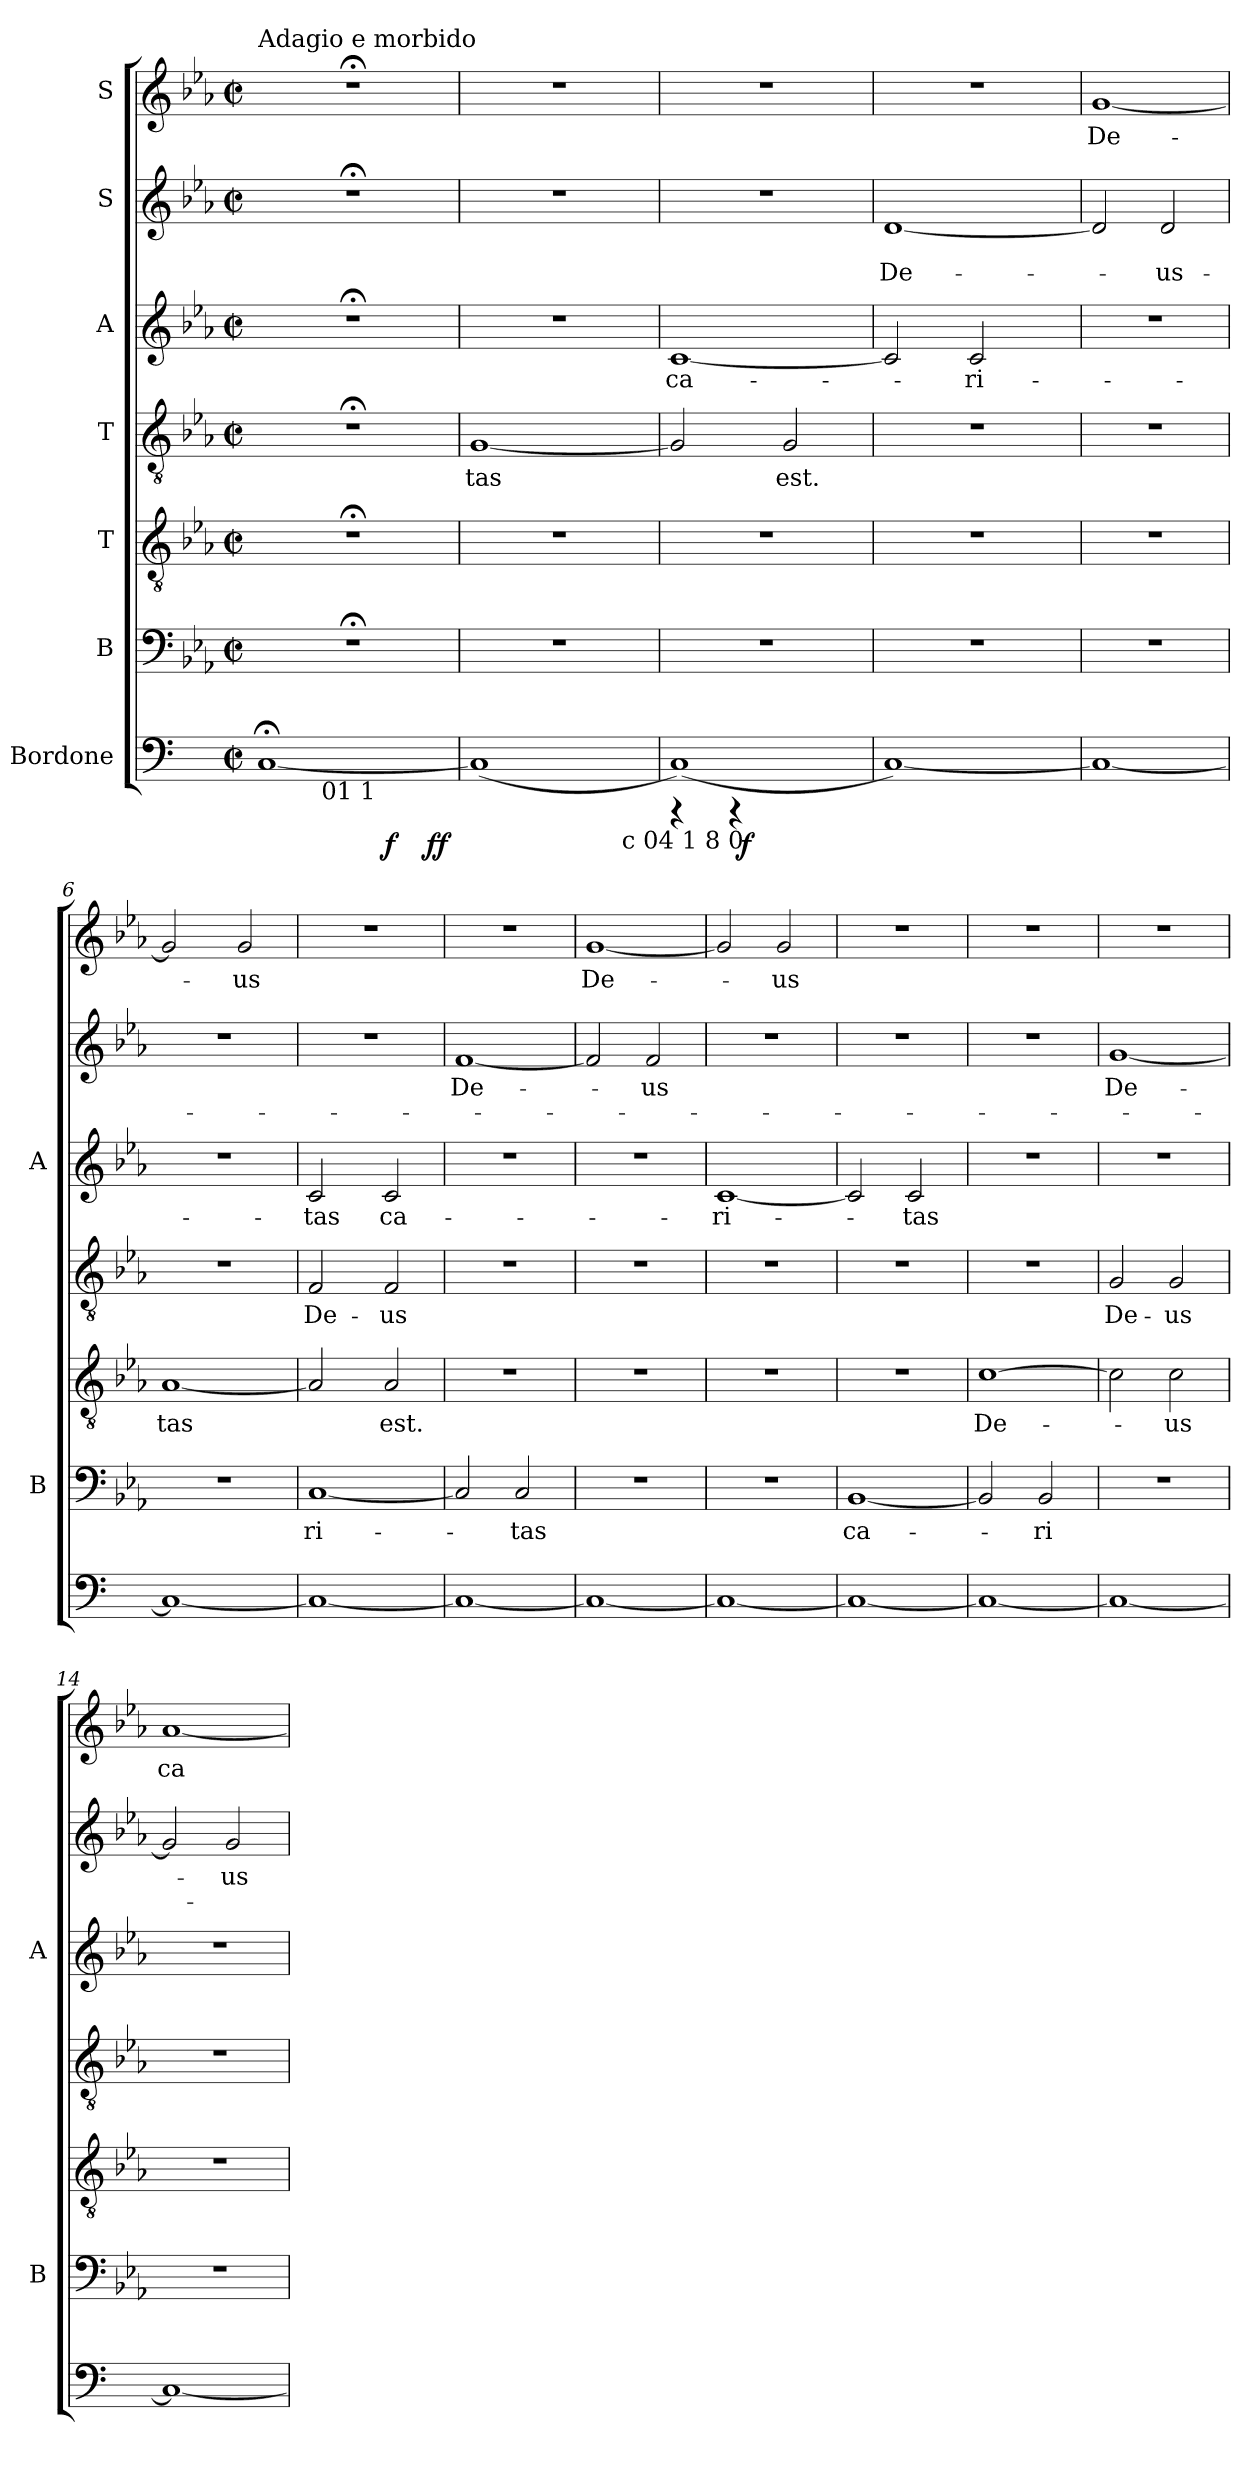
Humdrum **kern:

**kern	**dynam	**kern	**text	**kern	**text	**kern	**text	**kern	**text	**kern	**text	**text	**kern	**text
*part7	*part7	*part6	*part6	*part5	*part5	*part4	*part4	*part3	*part3	*part2	*part2	*part2	*part1	*part1
*staff7	*staff7	*staff6	*staff6	*staff5	*staff5	*staff4	*staff4	*staff3	*staff3	*staff2	*staff2	*staff2	*staff1	*staff1
*I"Bordone	*	*I"B	*	*I"T	*	*I"T	*	*I"A	*	*I"S	*	*	*I"S	*
*	*	*I'B	*	*	*	*	*	*I'A	*	*	*	*	*	*
*clefF4	*	*clefF4	*	*clefGv2	*	*clefGv2	*	*clefG2	*	*clefG2	*	*	*clefG2	*
*ITrd-2c-3	*	*	*	*	*	*	*	*	*	*	*	*	*	*
*k[b-e-a-]	*	*k[b-e-a-]	*	*k[b-e-a-]	*	*k[b-e-a-]	*	*k[b-e-a-]	*	*k[b-e-a-]	*	*	*k[b-e-a-]	*
*E-:	*	*E-:	*	*E-:	*	*E-:	*	*E-:	*	*E-:	*	*	*E-:	*
*M2/2	*	*M2/2	*	*M2/2	*	*M2/2	*	*M2/2	*	*M2/2	*	*	*M2/2	*
*met(c|)	*	*met(c|)	*	*met(c|)	*	*met(c|)	*	*met(c|)	*	*met(c|)	*	*	*met(c|)	*
=1	=1	=1	=1	=1	=1	=1	=1	=1	=1	=1	=1	=1	=1	=1
*^	*	*	*	*	*	*	*	*	*	*	*	*	*	*
*	*^	*	*	*	*	*	*	*	*	*	*	*	*	*	*
!	!	!	!	!	!	!	!	!	!	!	!	!	!	!	!LO:TX:a:t=Adagio e morbido	!
*	*	*^	*	*	*	*	*	*	*	*	*	*	*	*	*	*
[<1E-;	2.ryy	2ryy	4..ryy	.	1r;<	.	1r;<	.	1r;<	.	1r;<	.	1r;<	.	.	1r;<	.
!	!	!	!LO:TX:b:t=01 1	!	!	!	!	!	!	!	!	!	!	!	!	!	!
.	.	.	2ryy	.	.	.	.	.	.	.	.	.	.	.	.	.	.
.	.	4ryy	.	.	.	.	.	.	.	.	.	.	.	.	.	.	.
!	!	!	!	!LO:DY:b	!	!	!	!	!	!	!	!	!	!	!	!	!
.	4ryy	8ryy	.	f	.	.	.	.	.	.	.	.	.	.	.	.	.
.	.	32ryy	.	.	.	.	.	.	.	.	.	.	.	.	.	.	.
!	!	!	!	!LO:DY:b	!	!	!	!	!	!	!	!	!	!	!	!	!
.	.	16.ryy	.	ff	.	.	.	.	.	.	.	.	.	.	.	.	.
.	.	.	16ryy	.	.	.	.	.	.	.	.	.	.	.	.	.	.
=2	=2	=2	=2	=2	=2	=2	=2	=2	=2	=2	=2	=2	=2	=2	=2	=2	=2
!	!	!	!	!	!	!	!	!	!	!LO:LY:b	!	!	!	!	!	!	!
*	*v	*v	*v	*	*	*	*	*	*^	*	*	*	*	*	*	*	*
(<1E-]	2ryy	.	1r	.	1r	.	[<1G	8ryy	tas	1r	.	1r	.	.	1r	.
.	.	.	.	.	.	.	.	2..ryy	.	.	.	.	.	.	.	.
.	4ryy	.	.	.	.	.	.	.	.	.	.	.	.	.	.	.
.	16ryy	.	.	.	.	.	.	.	.	.	.	.	.	.	.	.
!	!LO:TX:b:t=c 04 1 8 0	!	!	!	!	!	!	!	!	!	!	!	!	!	!	!
.	8.ryy	.	.	.	.	.	.	.	.	.	.	.	.	.	.	.
=3	=3	=3	=3	=3	=3	=3	=3	=3	=3	=3	=3	=3	=3	=3	=3	=3
!	!	!	!	!	!	!	!	!	!	!	!LO:LY:b	!	!	!	!	!
*	*^	*	*	*	*	*	*v	*v	*	*^	*	*	*	*	*	*
4rGGG	(<1E-)	4ryy	.	1r	.	1r	.	2G/]	.	[<1c	8ryy	ca-	1r	.	.	1r	.
.	.	.	.	.	.	.	.	.	.	.	2..ryy	.	.	.	.	.	.
4rGGG	.	32ryy	.	.	.	.	.	.	.	.	.	.	.	.	.	.	.
!	!	!	!LO:DY:b	!	!	!	!	!	!	!	!	!	!	!	!	!	!
.	.	2ryy	f	.	.	.	.	.	.	.	.	.	.	.	.	.	.
!	!	!	!	!	!	!	!	!	!LO:LY:b	!	!	!	!	!	!	!	!
2ryy	.	.	.	.	.	.	.	2G/	est.	.	.	.	.	.	.	.	.
.	.	8..ryy	.	.	.	.	.	.	.	.	.	.	.	.	.	.	.
=4	=4	=4	=4	=4	=4	=4	=4	=4	=4	=4	=4	=4	=4	=4	=4	=4	=4
!	!	!	!	!	!	!	!	!	!	!	!	!	!	!	!LO:LY:b	!	!
*v	*v	*v	*	*	*	*	*	*	*	*v	*v	*	*^	*	*	*	*
[<1E-)	.	1r	.	1r	.	1r	.	2c/]	.	[<1d	16.ryy	.	De-	1r	.
.	.	.	.	.	.	.	.	.	.	.	2ryy	.	.	.	.
!	!	!	!	!	!	!	!	!	!LO:LY:b	!	!	!	!	!	!
.	.	.	.	.	.	.	.	2c/	-ri-	.	.	.	.	.	.
.	.	.	.	.	.	.	.	.	.	.	4ryy	.	.	.	.
.	.	.	.	.	.	.	.	.	.	.	8ryy	.	.	.	.
.	.	.	.	.	.	.	.	.	.	.	32ryy	.	.	.	.
=5	=5	=5	=5	=5	=5	=5	=5	=5	=5	=5	=5	=5	=5	=5	=5
!	!	!	!	!	!	!	!	!	!	!	!	!	!	!	!LO:LY:b
*	*	*	*	*	*	*	*	*	*	*v	*v	*	*	*	*
1E-_	.	1r	.	1r	.	1r	.	1r	.	2d/]	.	.	[<1g	De-
!	!	!	!	!	!	!	!	!	!	!	!	!LO:LY:b	!	!
.	.	.	.	.	.	.	.	.	.	2d/	.	-us-	.	.
=6	=6	=6	=6	=6	=6	=6	=6	=6	=6	=6	=6	=6	=6	=6
!	!	!	!	!	!LO:LY:b	!	!	!	!	!	!	!	!	!
*	*	*	*	*^	*	*	*	*	*	*	*	*	*	*
1E-_	.	1r	.	[<1A-	8ryy	tas	1r	.	1r	.	1r	.	.	2g/]	.
.	.	.	.	.	2..ryy	.	.	.	.	.	.	.	.	.	.
!	!	!	!	!	!	!	!	!	!	!	!	!	!	!	!LO:LY:b
.	.	.	.	.	.	.	.	.	.	.	.	.	.	2g/	-us
=7	=7	=7	=7	=7	=7	=7	=7	=7	=7	=7	=7	=7	=7	=7	=7
!	!	!	!LO:LY:b	!	!	!	!	!LO:LY:b	!	!LO:LY:b	!	!	!	!	!
*	*	*^	*	*v	*v	*	*	*	*	*	*	*	*	*	*
1E-_	.	[<1C	8ryy	ri-	2A-/]	.	2F/	De-	2c/	-tas	1r	.	.	1r	.
.	.	.	2..ryy	.	.	.	.	.	.	.	.	.	.	.	.
!	!	!	!	!	!	!LO:LY:b	!	!LO:LY:b	!	!LO:LY:b	!	!	!	!	!
.	.	.	.	.	2A-/	est.	2F/	-us	2c/	ca-	.	.	.	.	.
=8	=8	=8	=8	=8	=8	=8	=8	=8	=8	=8	=8	=8	=8	=8	=8
!	!	!	!	!	!	!	!	!	!	!	!	!LO:LY:b	!	!	!
*	*	*v	*v	*	*	*	*	*	*	*	*	*	*	*	*
1E-_	.	2C/]	.	1r	.	1r	.	1r	.	[<1f	De-	.	1r	.
!	!	!	!LO:LY:b	!	!	!	!	!	!	!	!	!	!	!
.	.	2C/	-tas	.	.	.	.	.	.	.	.	.	.	.
=9	=9	=9	=9	=9	=9	=9	=9	=9	=9	=9	=9	=9	=9	=9
!	!	!	!	!	!	!	!	!	!	!	!	!	!	!LO:LY:b
1E-_	.	1r	.	1r	.	1r	.	1r	.	2f/]	.	.	[<1g	De-
!	!	!	!	!	!	!	!	!	!	!	!LO:LY:b	!	!	!
.	.	.	.	.	.	.	.	.	.	2f/	-us	.	.	.
=10	=10	=10	=10	=10	=10	=10	=10	=10	=10	=10	=10	=10	=10	=10
!	!	!	!	!	!	!	!	!	!LO:LY:b	!	!	!	!	!
1E-_	.	1r	.	1r	.	1r	.	[<1c	-ri-	1r	.	.	2g/]	.
!	!	!	!	!	!	!	!	!	!	!	!	!	!	!LO:LY:b
.	.	.	.	.	.	.	.	.	.	.	.	.	2g/	-us
=11	=11	=11	=11	=11	=11	=11	=11	=11	=11	=11	=11	=11	=11	=11
!	!	!	!LO:LY:b	!	!	!	!	!	!	!	!	!	!	!
1E-_	.	[<1BB-	ca-	1r	.	1r	.	2c/]	.	1r	.	.	1r	.
!	!	!	!	!	!	!	!	!	!LO:LY:b	!	!	!	!	!
.	.	.	.	.	.	.	.	2c/	-tas	.	.	.	.	.
=12	=12	=12	=12	=12	=12	=12	=12	=12	=12	=12	=12	=12	=12	=12
!	!	!	!	!	!LO:LY:b	!	!	!	!	!	!	!	!	!
1E-_	.	2BB-/]	.	[>1c	De-	1r	.	1r	.	1r	.	.	1r	.
!	!	!	!LO:LY:b	!	!	!	!	!	!	!	!	!	!	!
.	.	2BB-/	-ri-	.	.	.	.	.	.	.	.	.	.	.
=13	=13	=13	=13	=13	=13	=13	=13	=13	=13	=13	=13	=13	=13	=13
!	!	!	!	!	!	!	!LO:LY:b	!	!	!	!LO:LY:b	!	!	!
1E-_	.	1r	.	2c\]	.	2G/	De-	1r	.	[<1g	De-	.	1r	.
!	!	!	!	!	!LO:LY:b	!	!LO:LY:b	!	!	!	!	!	!	!
.	.	.	.	2c\	-us	2G/	-us	.	.	.	.	.	.	.
=14	=14	=14	=14	=14	=14	=14	=14	=14	=14	=14	=14	=14	=14	=14
!	!	!	!	!	!	!	!	!	!	!	!	!	!	!LO:LY:b
1E-_	.	1r	.	1r	.	1r	.	1r	.	2g/]	.	.	[<1a-	ca-
!	!	!	!	!	!	!	!	!	!	!	!LO:LY:b	!	!	!
.	.	.	.	.	.	.	.	.	.	2g/	-us	.	.	.
=	=	=	=	=	=	=	=	=	=	=	=	=	=	=
*-	*-	*-	*-	*-	*-	*-	*-	*-	*-	*-	*-	*-	*-	*-
